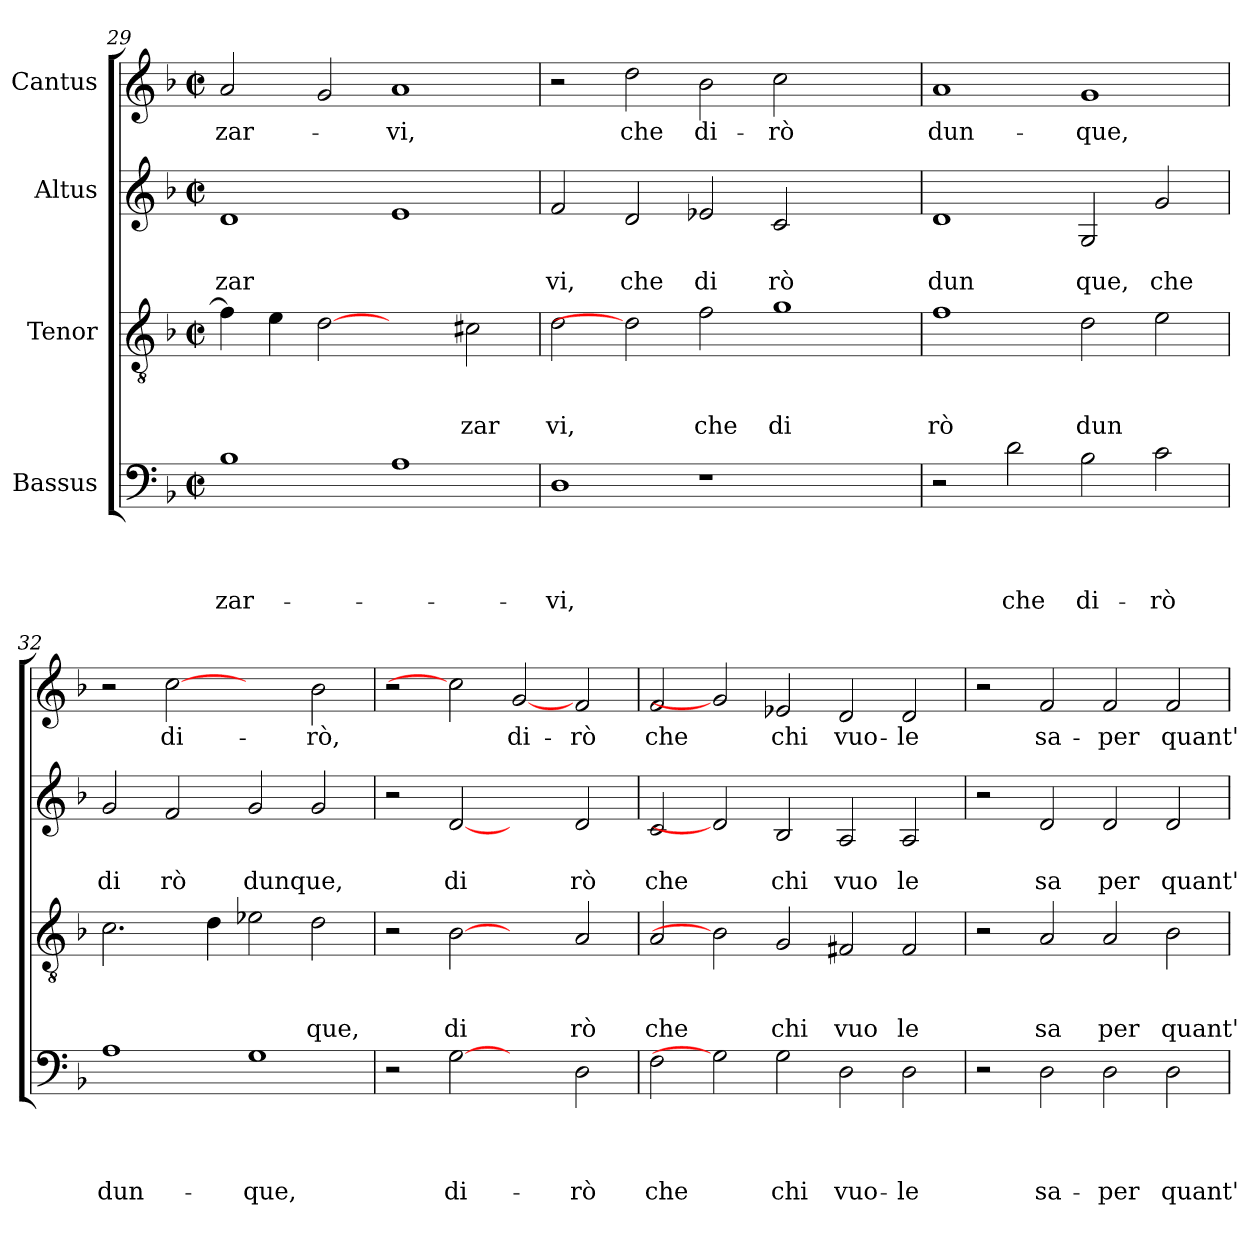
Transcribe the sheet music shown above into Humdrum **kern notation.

**kern	**text	**text	**text	**text	**kern	**text	**text	**text	**kern	**text	**text	**kern	**text
*part4	*part4	*part4	*part4	*part4	*part3	*part3	*part3	*part3	*part2	*part2	*part2	*part1	*part1
*staff4	*staff4	*staff4	*staff4	*staff4	*staff3	*staff3	*staff3	*staff3	*staff2	*staff2	*staff2	*staff1	*staff1
*I"Bassus	*	*	*	*	*I"Tenor	*	*	*	*I"Altus	*	*	*I"Cantus	*
*clefF4	*	*	*	*	*clefGv2	*	*	*	*clefG2	*	*	*clefG2	*
*k[b-]	*	*	*	*	*k[b-]	*	*	*	*k[b-]	*	*	*k[b-]	*
*F:	*	*	*	*	*F:	*	*	*	*F:	*	*	*F:	*
*M2/2	*	*	*	*	*M2/2	*	*	*	*M2/2	*	*	*M2/2	*
*met(c|)	*	*	*	*	*met(c|)	*	*	*	*met(c|)	*	*	*met(c|)	*
=29	=29	=29	=29	=29	=29	=29	=29	=29	=29	=29	=29	=29	=29
!	!	!	!	!LO:LY:b	!	!	!	!	!	!	!LO:LY:b	!	!LO:LY:b
1B-	.	.	.	-zar-	4f\]	.	.	.	1d	.	zar	2a/	-zar-
.	.	.	.	.	4e\	.	.	.	.	.	.	.	.
.	.	.	.	.	[2d	.	.	.	.	.	.	2g/	.
!	!	!	!	!	!	!	!	!	!	!	!	!	!LO:LY:b
1A	.	.	.	.	2ryy	.	.	.	1e	.	.	1a	-vi,
!	!	!	!	!	!	!	!	!LO:LY:b	!	!	!	!	!
.	.	.	.	.	2c#\	.	.	zar	.	.	.	.	.
!!LO:LB:g=z
=30	=30	=30	=30	=30	=30	=30	=30	=30	=30	=30	=30	=30	=30
!	!	!	!	!LO:LY:b	!	!	!	!LO:LY:b	!	!	!LO:LY:b	!	!
1D	.	.	.	-vi,	2d\	.	.	vi,	2f/	.	vi,	2r	.
!	!	!	!	!	!	!	!	!	!	!	!LO:LY:b	!	!LO:LY:b
.	.	.	.	.	2d]	.	.	.	2d/	.	che	2dd\	che
!	!	!	!	!	!	!	!	!LO:LY:b	!	!	!LO:LY:b	!	!LO:LY:b
1r	.	.	.	.	2f\	.	.	che	2e-/	.	di	2b-\	di-
!	!	!	!	!	!	!	!	!LO:LY:b	!	!	!LO:LY:b	!	!LO:LY:b
.	.	.	.	.	1g	.	.	di	2c/	.	rò	2cc\	-rò
2ryy	.	.	.	.	.	.	.	.	2ryy	.	.	2ryy	.
=31	=31	=31	=31	=31	=31	=31	=31	=31	=31	=31	=31	=31	=31
!	!	!	!	!	!	!	!	!LO:LY:b	!	!	!LO:LY:b	!	!LO:LY:b
2r	.	.	.	.	1f	.	.	rò	1d	.	dun	1a	dun-
!	!	!	!	!LO:LY:b	!	!	!	!	!	!	!	!	!
2d\	.	.	.	che	.	.	.	.	.	.	.	.	.
!	!	!	!	!LO:LY:b	!	!	!	!LO:LY:b	!	!	!LO:LY:b	!	!LO:LY:b
2B-\	.	.	.	di-	2d\	.	.	dun	2G/	.	que,	1g	-que,
!	!	!	!	!LO:LY:b	!	!	!	!	!	!	!LO:LY:b	!	!
2c\	.	.	.	-rò	2e\	.	.	.	2g/	.	che	.	.
=32	=32	=32	=32	=32	=32	=32	=32	=32	=32	=32	=32	=32	=32
!	!	!	!	!LO:LY:b	!	!	!	!	!	!	!LO:LY:b	!	!
1A	.	.	.	dun-	2.c\	.	.	.	2g/	.	di	2r	.
!	!	!	!	!	!	!	!	!	!	!	!LO:LY:b	!	!LO:LY:b
.	.	.	.	.	.	.	.	.	2f/	.	rò	[2cc	di-
.	.	.	.	.	4d\	.	.	.	.	.	.	.	.
!	!	!	!	!LO:LY:b	!	!	!	!	!	!	!LO:LY:b	!	!
1G	.	.	.	-que,	2e-\	.	.	.	2g/	.	dunque,	2ryy	.
!	!	!	!	!	!	!	!	!LO:LY:b	!	!	!	!	!LO:LY:b
.	.	.	.	.	2d\	.	.	que,	2g/	.	.	2b-\	-rò,
=33	=33	=33	=33	=33	=33	=33	=33	=33	=33	=33	=33	=33	=33
2r	.	.	.	.	2r	.	.	.	2r	.	.	2r	.
!	!	!	!	!LO:LY:b	!	!	!	!LO:LY:b	!	!	!LO:LY:b	!	!
[2G	.	.	.	di-	[2B-	.	.	di	[2d	.	di	2cc]	.
!	!	!	!	!	!	!	!	!	!	!	!	!	!LO:LY:b
2ryy	.	.	.	.	2ryy	.	.	.	2ryy	.	.	[2g	di-
!	!	!	!	!LO:LY:b	!	!	!	!LO:LY:b	!	!	!LO:LY:b	!	!LO:LY:b
2D\	.	.	.	-rò	2A/	.	.	rò	2d/	.	rò	2f/	-rò
=34	=34	=34	=34	=34	=34	=34	=34	=34	=34	=34	=34	=34	=34
!	!	!	!	!LO:LY:b	!	!	!	!LO:LY:b	!	!	!LO:LY:b	!	!LO:LY:b
2F\	.	.	.	che	2A/	.	.	che	2c/	.	che	2f/	che
2G]	.	.	.	.	2B-]	.	.	.	2d]	.	.	2g]	.
!	!	!	!	!LO:LY:b	!	!	!	!LO:LY:b	!	!	!LO:LY:b	!	!LO:LY:b
2G\	.	.	.	chi	2G/	.	.	chi	2B-/	.	chi	2e-/	chi
!	!	!	!	!LO:LY:b	!	!	!	!LO:LY:b	!	!	!LO:LY:b	!	!LO:LY:b
2D\	.	.	.	vuo-	2F#/	.	.	vuo	2A/	.	vuo	2d/	vuo-
!	!	!	!	!LO:LY:b	!	!	!	!LO:LY:b	!	!	!LO:LY:b	!	!LO:LY:b
2D\	.	.	.	-le	2F#/	.	.	le	2A/	.	le	2d/	-le
=35	=35	=35	=35	=35	=35	=35	=35	=35	=35	=35	=35	=35	=35
2r	.	.	.	.	2r	.	.	.	2r	.	.	2r	.
!	!	!	!	!LO:LY:b	!	!	!	!LO:LY:b	!	!	!LO:LY:b	!	!LO:LY:b
2D\	.	.	.	sa-	2A/	.	.	sa	2d/	.	sa	2f/	sa-
!	!	!	!	!LO:LY:b	!	!	!	!LO:LY:b	!	!	!LO:LY:b	!	!LO:LY:b
2D\	.	.	.	-per	2A/	.	.	per	2d/	.	per	2f/	-per
!	!	!	!	!LO:LY:b	!	!	!	!LO:LY:b	!	!	!LO:LY:b	!	!LO:LY:b
2D\	.	.	.	quant'	2B-\	.	.	quant'	2d/	.	quant'	2f/	quant'
=	=	=	=	=	=	=	=	=	=	=	=	=	=
*-	*-	*-	*-	*-	*-	*-	*-	*-	*-	*-	*-	*-	*-
